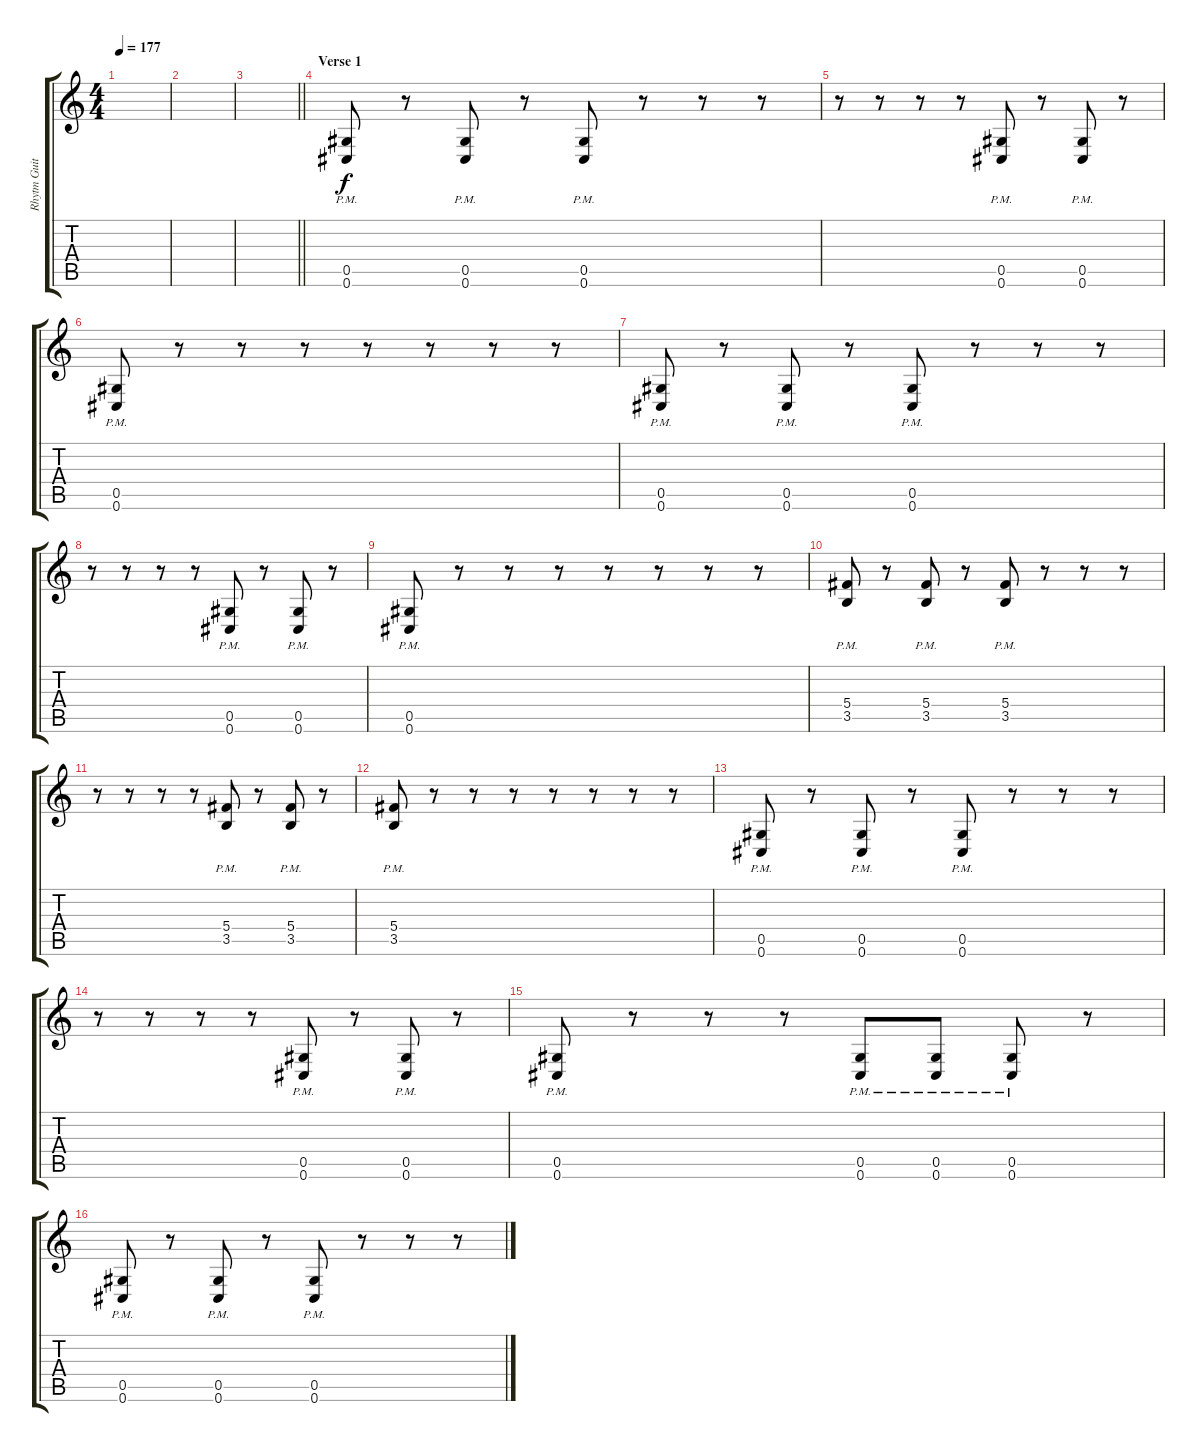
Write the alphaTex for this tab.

\track ("Rhytm Guitar [R]" "Rhytm Guit") {instrument distortionguitar}
\staff {score tabs}
\tuning (Eb4 Bb3 Gb3 Db3 Ab2 Db2) {hide}
\ts (4 4)
\tempo 177
\clef g2
\ks c
|
|
\barLineRight lightlight
|
\section ("" "Verse 1")
(0.5{pm} 0.6{pm}).8 r.8 (0.5{pm} 0.6{pm}).8 r.8 (0.5{pm} 0.6{pm}).8 r.8 r.8 r.8 |
r.8 r.8 r.8 r.8 (0.5{pm} 0.6{pm}).8 r.8 (0.5{pm} 0.6{pm}).8 r.8 |
(0.5{pm} 0.6{pm}).8 r.8 r.8 r.8 r.8 r.8 r.8 r.8 |
(0.5{pm} 0.6{pm}).8 r.8 (0.5{pm} 0.6{pm}).8 r.8 (0.5{pm} 0.6{pm}).8 r.8 r.8 r.8 |
r.8 r.8 r.8 r.8 (0.5{pm} 0.6{pm}).8 r.8 (0.5{pm} 0.6{pm}).8 r.8 |
(0.5{pm} 0.6{pm}).8 r.8 r.8 r.8 r.8 r.8 r.8 r.8 |
(5.4{pm} 3.5{pm}).8 r.8 (5.4{pm} 3.5{pm}).8 r.8 (5.4{pm} 3.5{pm}).8 r.8 r.8 r.8 |
r.8 r.8 r.8 r.8 (5.4 3.5{pm}).8 r.8 (5.4 3.5{pm}).8 r.8 |
(5.4 3.5{pm}).8 r.8 r.8 r.8 r.8 r.8 r.8 r.8 |
(0.5{pm} 0.6{pm}).8 r.8 (0.5{pm} 0.6{pm}).8 r.8 (0.5{pm} 0.6{pm}).8 r.8 r.8 r.8 |
r.8 r.8 r.8 r.8 (0.5{pm} 0.6{pm}).8 r.8 (0.5{pm} 0.6{pm}).8 r.8 |
(0.5{pm} 0.6{pm}).8 r.8 r.8 r.8 (0.5{pm} 0.6{pm}).8 (0.5{pm} 0.6{pm}).8 (0.5{pm} 0.6{pm}).8 r.8 |
(0.5{pm} 0.6{pm}).8 r.8 (0.5{pm} 0.6{pm}).8 r.8 (0.5{pm} 0.6{pm}).8 r.8 r.8 r.8
